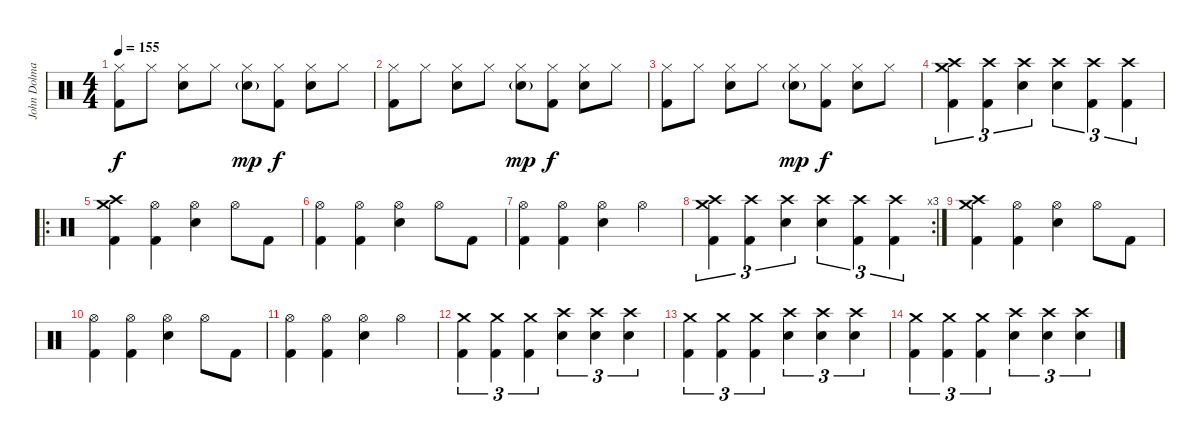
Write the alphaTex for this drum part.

\track ("John Dolmayan" "John Dolma") {instrument percussion}
\staff {score}
\articulation defaults
\ts (4 4)
\tempo 155
\clef neutral
\ks c
("Hi-Hat (closed)" "Kick (hit) 2").8{dy f} "Hi-Hat (closed)".8 ("Hi-Hat (closed)" "Electric Snare (hit)").8 "Hi-Hat (closed)".8 ("Hi-Hat (closed)" "Electric Snare (hit)"{g}).8{dy mp} ("Hi-Hat (closed)" "Kick (hit) 2").8{dy f} ("Hi-Hat (closed)" "Electric Snare (hit)").8 "Hi-Hat (closed)".8 |
("Hi-Hat (closed)" "Kick (hit) 2").8 "Hi-Hat (closed)".8 ("Hi-Hat (closed)" "Electric Snare (hit)").8 "Hi-Hat (closed)".8 ("Hi-Hat (closed)" "Electric Snare (hit)"{g}).8{dy mp} ("Hi-Hat (closed)" "Kick (hit) 2").8{dy f} ("Hi-Hat (closed)" "Electric Snare (hit)").8 "Hi-Hat (closed)".8 |
("Hi-Hat (closed)" "Kick (hit) 2").8 "Hi-Hat (closed)".8 ("Hi-Hat (closed)" "Electric Snare (hit)").8 "Hi-Hat (closed)".8 ("Hi-Hat (closed)" "Electric Snare (hit)"{g}).8{dy mp} ("Hi-Hat (closed)" "Kick (hit) 2").8{dy f} ("Hi-Hat (closed)" "Electric Snare (hit)").8 "Hi-Hat (closed)".8 |
("Crash medium (hit)" "Kick (hit) 2" "Crash high (hit)").4{tu (3 2)} ("Crash high (hit)" "Kick (hit) 2").4{tu (3 2)} ("Crash high (hit)" "Electric Snare (hit)").4{tu (3 2)} ("Crash high (hit)" "Electric Snare (hit)").4{tu (3 2)} ("Crash high (hit)" "Kick (hit) 2").4{tu (3 2)} ("Crash high (hit)" "Kick (hit) 2").4{tu (3 2)} |
\ro
("Crash medium (hit)" "Crash high (hit)" "Kick (hit) 2").4 ("Hi-Hat (open)" "Kick (hit) 2").4 ("Hi-Hat (open)" "Electric Snare (hit)").4 "Hi-Hat (open)".8 "Kick (hit) 2".8 |
("Hi-Hat (open)" "Kick (hit) 2").4 ("Hi-Hat (open)" "Kick (hit) 2").4 ("Hi-Hat (open)" "Electric Snare (hit)").4 "Hi-Hat (open)".8 "Kick (hit) 2".8 |
("Hi-Hat (open)" "Kick (hit) 2").4 ("Hi-Hat (open)" "Kick (hit) 2").4 ("Hi-Hat (open)" "Electric Snare (hit)").4 "Hi-Hat (open)".4 |
\rc 3
("Crash medium (hit)" "Kick (hit) 2" "Crash high (hit)").4{tu (3 2)} ("Crash high (hit)" "Kick (hit) 2").4{tu (3 2)} ("Crash high (hit)" "Electric Snare (hit)").4{tu (3 2)} ("Crash high (hit)" "Electric Snare (hit)").4{tu (3 2)} ("Crash high (hit)" "Kick (hit) 2").4{tu (3 2)} ("Crash high (hit)" "Kick (hit) 2").4{tu (3 2)} |
("Crash medium (hit)" "Crash high (hit)" "Kick (hit) 2").4 ("Hi-Hat (open)" "Kick (hit) 2").4 ("Hi-Hat (open)" "Electric Snare (hit)").4 "Hi-Hat (open)".8 "Kick (hit) 2".8 |
("Hi-Hat (open)" "Kick (hit) 2").4 ("Hi-Hat (open)" "Kick (hit) 2").4 ("Hi-Hat (open)" "Electric Snare (hit)").4 "Hi-Hat (open)".8 "Kick (hit) 2".8 |
("Hi-Hat (open)" "Kick (hit) 2").4 ("Hi-Hat (open)" "Kick (hit) 2").4 ("Hi-Hat (open)" "Electric Snare (hit)").4 "Hi-Hat (open)".4 |
("Crash medium (hit)" "Kick (hit) 2").4{tu (3 2)} ("Crash medium (hit)" "Kick (hit) 2").4{tu (3 2)} ("Crash medium (hit)" "Kick (hit) 2").4{tu (3 2)} ("Crash high (hit)" "Electric Snare (hit)").4{tu (3 2)} ("Crash high (hit)" "Electric Snare (hit)").4{tu (3 2)} ("Crash high (hit)" "Electric Snare (hit)").4{tu (3 2)} |
("Crash medium (hit)" "Kick (hit) 2").4{tu (3 2)} ("Crash medium (hit)" "Kick (hit) 2").4{tu (3 2)} ("Crash medium (hit)" "Kick (hit) 2").4{tu (3 2)} ("Crash high (hit)" "Electric Snare (hit)").4{tu (3 2)} ("Crash high (hit)" "Electric Snare (hit)").4{tu (3 2)} ("Crash high (hit)" "Electric Snare (hit)").4{tu (3 2)} |
("Crash medium (hit)" "Kick (hit) 2").4{tu (3 2)} ("Crash medium (hit)" "Kick (hit) 2").4{tu (3 2)} ("Crash medium (hit)" "Kick (hit) 2").4{tu (3 2)} ("Crash high (hit)" "Electric Snare (hit)").4{tu (3 2)} ("Crash high (hit)" "Electric Snare (hit)").4{tu (3 2)} ("Crash high (hit)" "Electric Snare (hit)").4{tu (3 2)}
